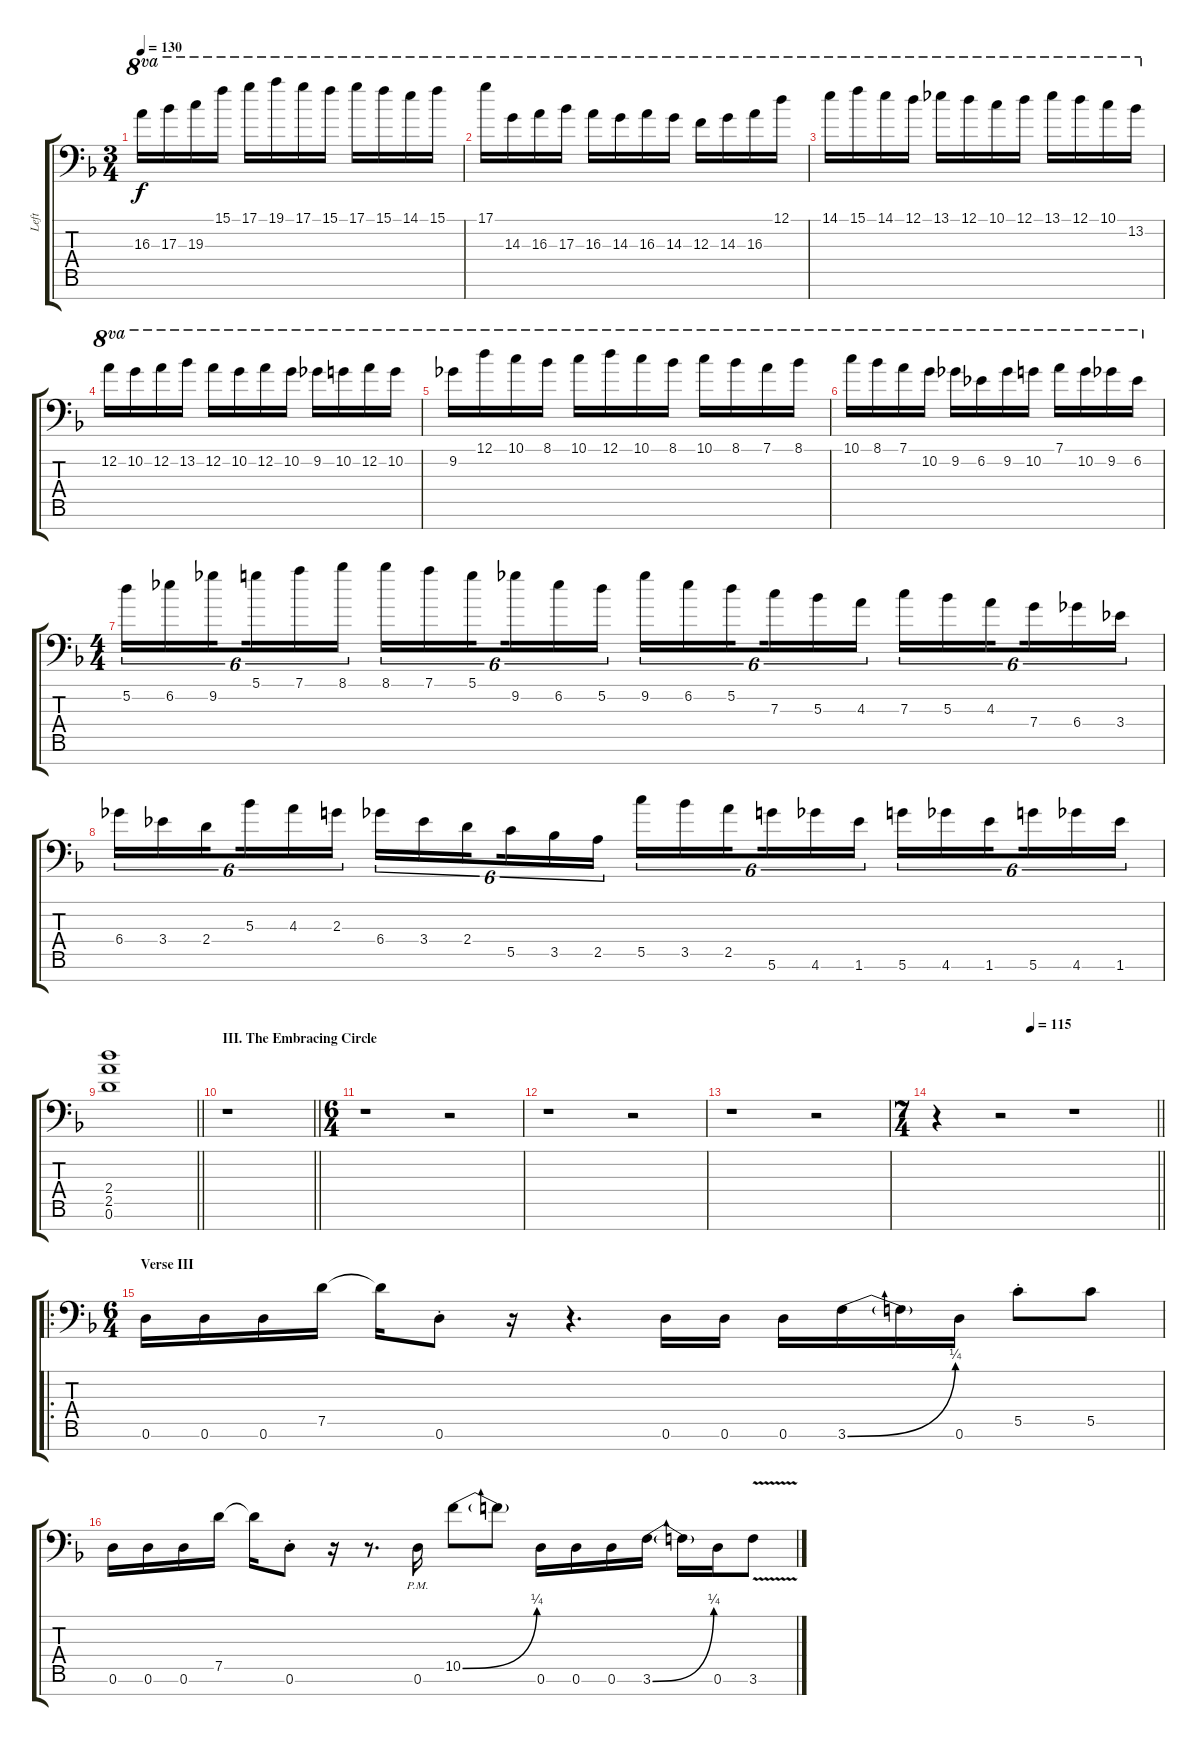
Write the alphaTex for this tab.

\track ("Left" "Left") {instrument distortionguitar}
\staff {score tabs}
\tuning (D4 A3 F3 C3 G2 D2 A1) {hide}
\ts (3 4)
\tempo 130
\clef f4
\ks f
16.3.16{ot 8va dy f} 17.3.16{ot 8va} 19.3.16{ot 8va} 15.1.16{ot 8va} 17.1.16{ot 8va} 19.1.16{ot 8va} 17.1.16{ot 8va} 15.1.16{ot 8va} 17.1.16{ot 8va} 15.1.16{ot 8va} 14.1.16{ot 8va} 15.1.16{ot 8va} |
17.1.16{ot 8va} 14.3.16{ot 8va} 16.3.16{ot 8va} 17.3.16{ot 8va} 16.3.16{ot 8va} 14.3.16{ot 8va} 16.3.16{ot 8va} 14.3.16{ot 8va} 12.3.16{ot 8va} 14.3.16{ot 8va} 16.3.16{ot 8va} 12.1.16{ot 8va} |
14.1.16{ot 8va} 15.1.16{ot 8va} 14.1.16{ot 8va} 12.1.16{ot 8va} 13.1.16{ot 8va} 12.1.16{ot 8va} 10.1.16{ot 8va} 12.1.16{ot 8va} 13.1.16{ot 8va} 12.1.16{ot 8va} 10.1.16{ot 8va} 13.2.16{ot 8va} |
12.2.16{ot 8va} 10.2.16{ot 8va} 12.2.16{ot 8va} 13.2.16{ot 8va} 12.2.16{ot 8va} 10.2.16{ot 8va} 12.2.16{ot 8va} 10.2.16{ot 8va} 9.2.16{ot 8va} 10.2.16{ot 8va} 12.2.16{ot 8va} 10.2.16{ot 8va} |
9.2.16{ot 8va} 12.1.16{ot 8va} 10.1.16{ot 8va} 8.1.16{ot 8va} 10.1.16{ot 8va} 12.1.16{ot 8va} 10.1.16{ot 8va} 8.1.16{ot 8va} 10.1.16{ot 8va} 8.1.16{ot 8va} 7.1.16{ot 8va} 8.1.16{ot 8va} |
10.1.16{ot 8va} 8.1.16{ot 8va} 7.1.16{ot 8va} 10.2.16{ot 8va} 9.2.16{ot 8va} 6.2.16{ot 8va} 9.2.16{ot 8va} 10.2.16{ot 8va} 7.1.16{ot 8va} 10.2.16{ot 8va} 9.2.16{ot 8va} 6.2.16{ot 8va} |
\ts (4 4)
5.2.16{tu (6 4)} 6.2.16{tu (6 4)} 9.2.16{tu (6 4) beam splitsecondary} 5.1.16{tu (6 4)} 7.1.16{tu (6 4)} 8.1.16{tu (6 4)} 8.1.16{tu (6 4)} 7.1.16{tu (6 4)} 5.1.16{tu (6 4) beam splitsecondary} 9.2.16{tu (6 4)} 6.2.16{tu (6 4)} 5.2.16{tu (6 4)} 9.2.16{tu (6 4)} 6.2.16{tu (6 4)} 5.2.16{tu (6 4) beam splitsecondary} 7.3.16{tu (6 4)} 5.3.16{tu (6 4)} 4.3.16{tu (6 4)} 7.3.16{tu (6 4)} 5.3.16{tu (6 4)} 4.3.16{tu (6 4) beam splitsecondary} 7.4.16{tu (6 4)} 6.4.16{tu (6 4)} 3.4.16{tu (6 4)} |
6.4.16{tu (6 4)} 3.4.16{tu (6 4)} 2.4.16{tu (6 4) beam splitsecondary} 5.3.16{tu (6 4)} 4.3.16{tu (6 4)} 2.3.16{tu (6 4)} 6.4.16{tu (6 4)} 3.4.16{tu (6 4)} 2.4.16{tu (6 4) beam splitsecondary} 5.5.16{tu (6 4)} 3.5.16{tu (6 4)} 2.5.16{tu (6 4)} 5.5.16{tu (6 4) ot 8vb} 3.5.16{tu (6 4) ot 8vb} 2.5.16{tu (6 4) ot 8vb beam splitsecondary} 5.6.16{tu (6 4) ot 8vb} 4.6.16{tu (6 4) ot 8vb} 1.6.16{tu (6 4) ot 8vb} 5.6.16{tu (6 4) ot 8vb} 4.6.16{tu (6 4) ot 8vb} 1.6.16{tu (6 4) ot 8vb beam splitsecondary} 5.6.16{tu (6 4) ot 8vb} 4.6.16{tu (6 4) ot 8vb} 1.6.16{tu (6 4) ot 8vb} |
\barLineRight lightlight
(2.4 2.5 0.6).1{ot 8vb} |
\section ("" "III. The Embracing Circle")
\barLineRight lightlight
r.1 |
\ts (6 4)
r.1 r.2 |
r.1 r.2 |
r.1 r.2 |
\ts (7 4)
\tempo (115 0.42857142857142855)
\barLineRight lightlight
r.4 r.2 r.1 |
\ro
\ts (6 4)
\section ("" "Verse III")
0.6.16 0.6.16 0.6.16 7.5.16 7.5{t}.16 0.6{st}.8 r.16 r.4{d} 0.6.16 0.6.16 0.6.16 3.6{be (bend 0 0 60 1)}.16 3.6{t}.16 0.6.16 5.5{st}.8 5.5.8 |
0.6.16 0.6.16 0.6.16 7.5.16 7.5{t}.16 0.6{st}.8 r.16 r.8{d} 0.6{pm}.16 10.5{be (bend 0 0 60 1)}.8 10.5{t}.8 0.6.16 0.6.16 0.6.16 3.6{be (bend 0 0 60 1)}.16 3.6{t}.16 0.6.16 3.6{v}.8
